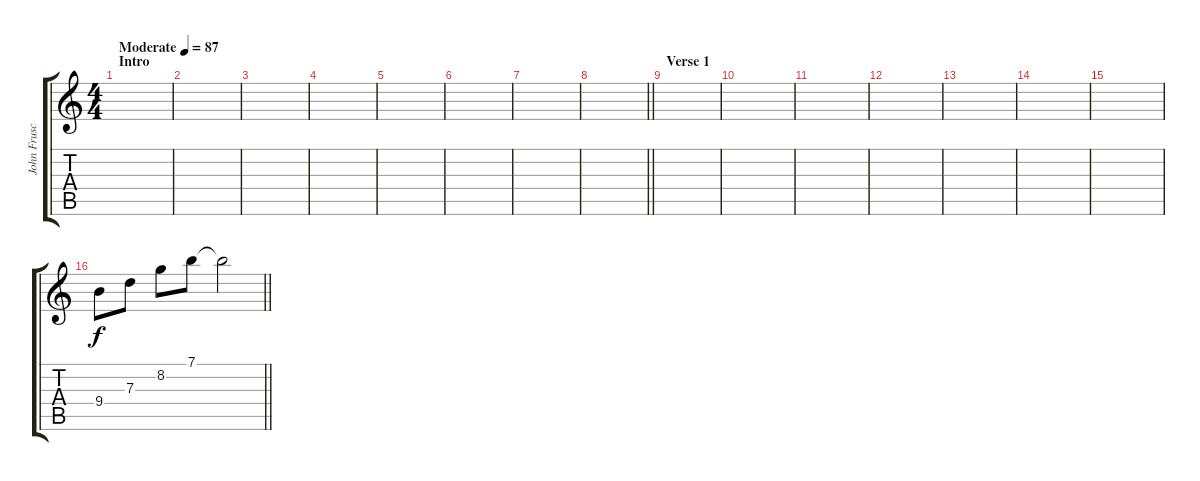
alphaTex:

\track ("John Frusciante" "John Frusc") {instrument overdrivenguitar}
\staff {score tabs}
\tuning (E4 B3 G3 D3 A2 E2) {hide}
\ts (4 4)
\section ("" "Intro")
\tempo (87 "Moderate")
\clef g2
\ks c
|
|
|
|
|
|
|
\barLineRight lightlight
|
\section ("" "Verse 1")
|
|
|
|
|
|
|
\barLineRight lightlight
9.4.8 7.3.8{dy f} 8.2.8 7.1.8 7.1{t}.2
